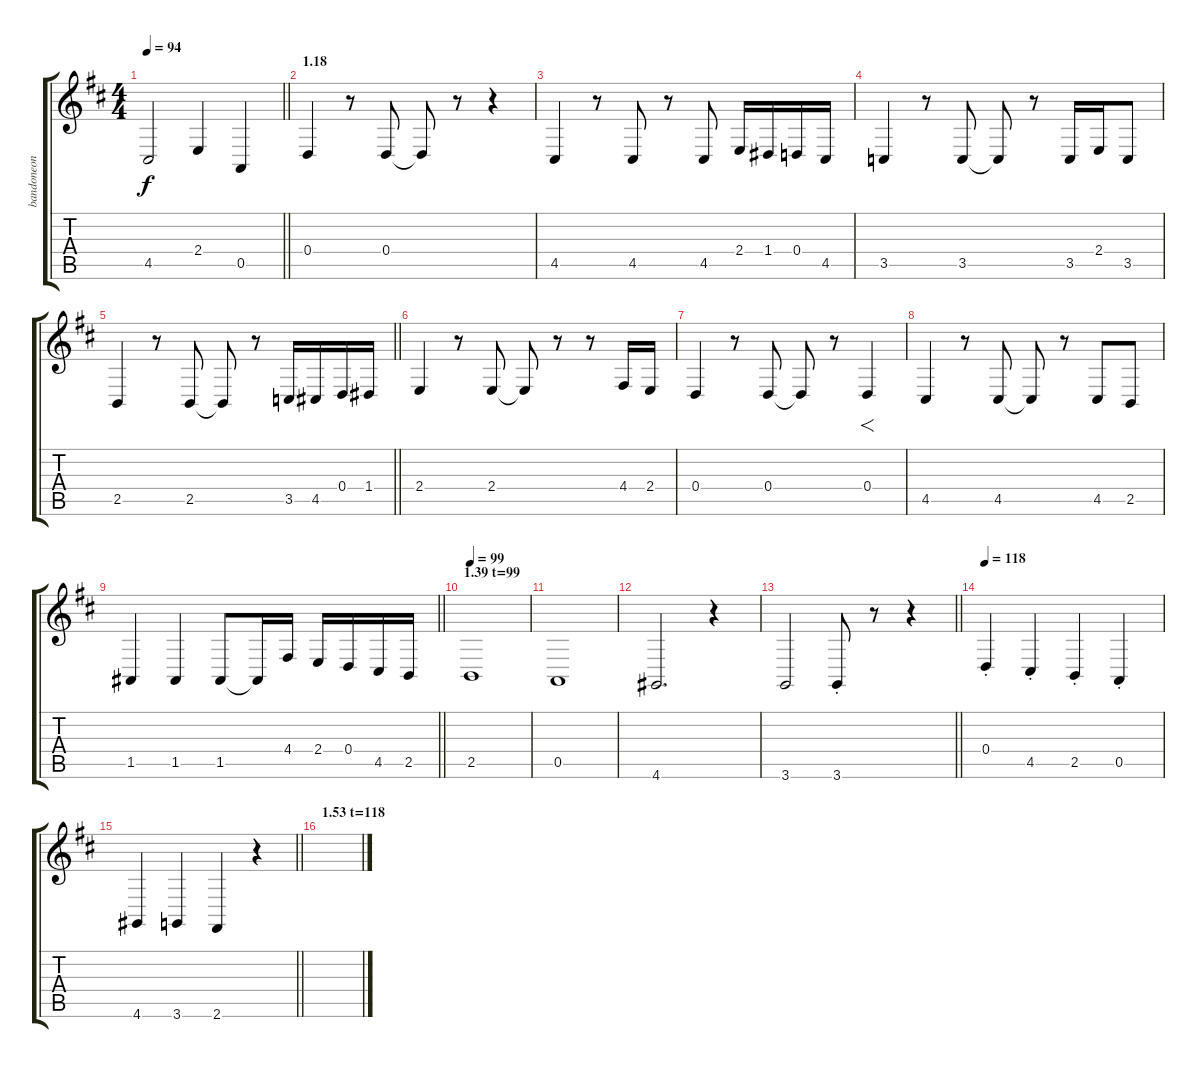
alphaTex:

\track ("bandoneon 4" "bandoneon ") {instrument tangoaccordion}
\staff {score tabs}
\tuning (E4 B3 G3 D3 A2 E2) {hide}
\ts (4 4)
\tempo 94
\clef g2
\barLineRight lightlight
\ks d
4.5.2{dy f} 2.4.4 0.5.4 |
\section ("" "1.18")
0.4.4 r.8 0.4.8 0.4{t}.8 r.8 r.4 |
4.5.4 r.8 4.5.8 r.8 4.5.8 2.4.16 1.4.16 0.4.16 4.5.16 |
3.5.4 r.8 3.5.8 3.5{t}.8 r.8 3.5.16 2.4.16 3.5.8 |
\barLineRight lightlight
2.5.4 r.8 2.5.8 2.5{t}.8 r.8 3.5.16 4.5.16 0.4.16 1.4.16 |
2.4.4 r.8 2.4.8 2.4{t}.8 r.8 r.8 4.4.16 2.4.16 |
0.4.4 r.8 0.4.8 0.4{t}.8 r.8 0.4.4{f} |
4.5.4 r.8 4.5.8 4.5{t}.8 r.8 4.5.8 2.5.8 |
\barLineRight lightlight
1.5.4 1.5.4 1.5.8 1.5{t}.16 4.4.16 2.4.16 0.4.16 4.5.16 2.5.16 |
\section ("" "1.39 t=99")
\tempo 99
2.5.1 |
0.5.1 |
4.6.2{d} r.4 |
\barLineRight lightlight
3.6.2 3.6{st}.8 r.8 r.4 |
\tempo 118
0.4{st}.4 4.5{st}.4 2.5{st}.4 0.5{st}.4 |
\barLineRight lightlight
4.6.4 3.6.4 2.6.4 r.4 |
\section ("" "1.53 t=118")
